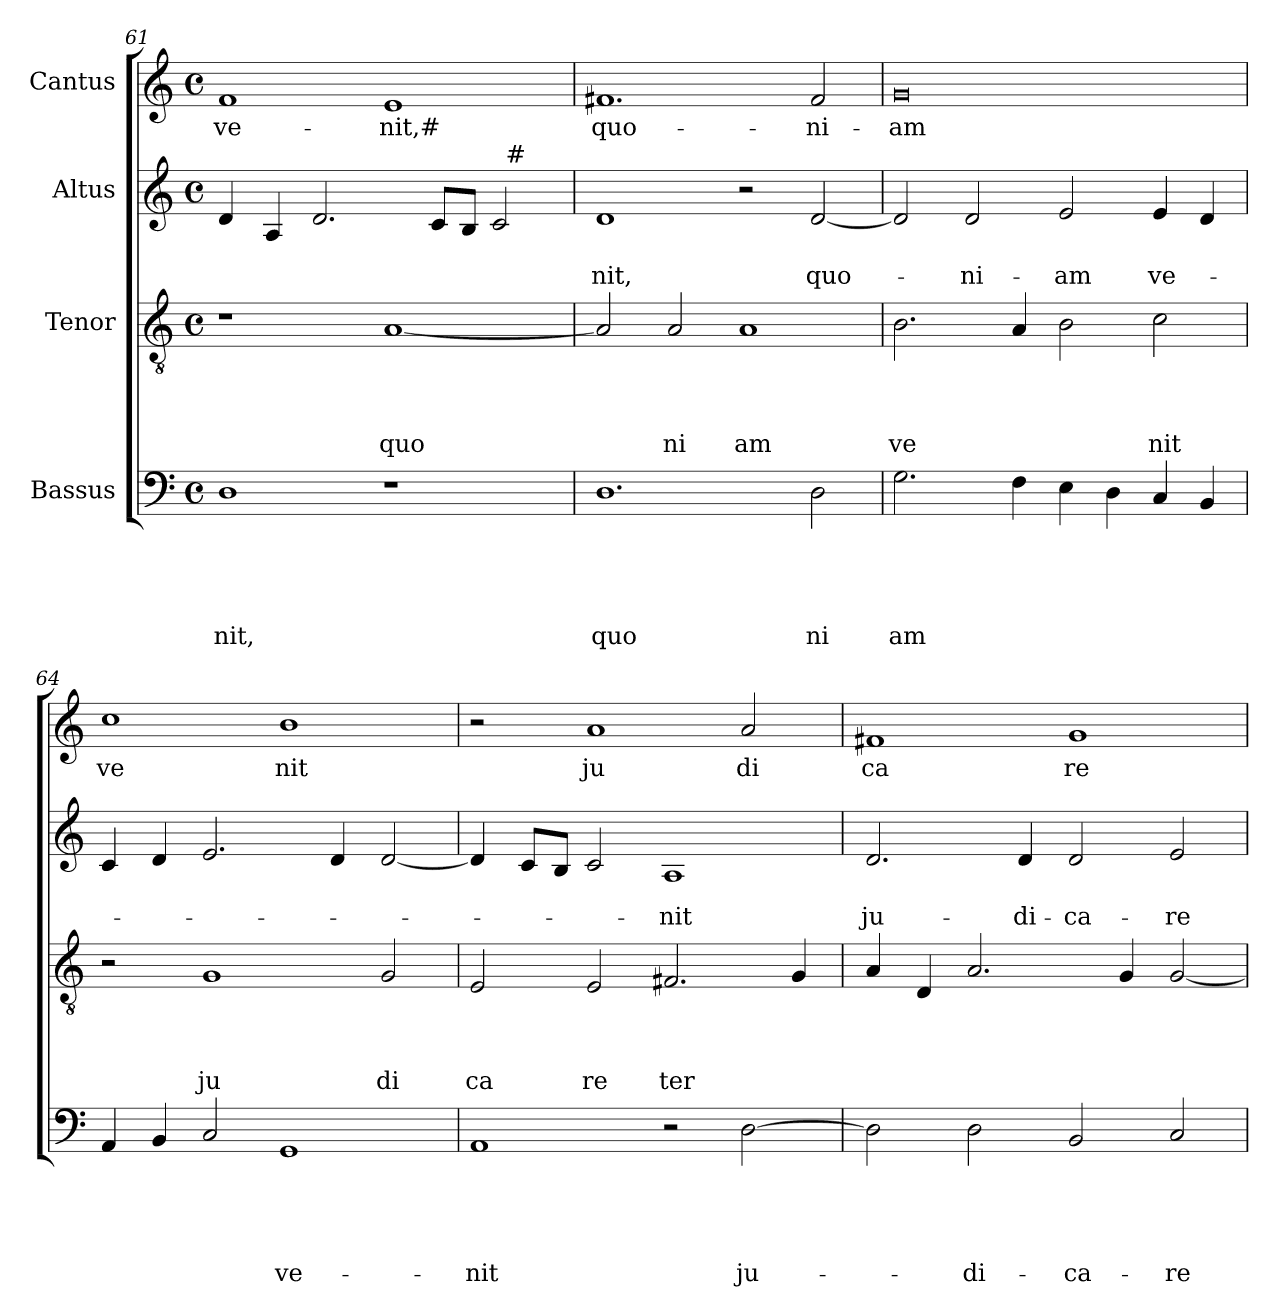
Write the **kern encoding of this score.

**kern	**text	**text	**text	**text	**text	**kern	**text	**text	**text	**text	**kern	**text	**text	**kern	**text
*part4	*part4	*part4	*part4	*part4	*part4	*part3	*part3	*part3	*part3	*part3	*part2	*part2	*part2	*part1	*part1
*staff4	*staff4	*staff4	*staff4	*staff4	*staff4	*staff3	*staff3	*staff3	*staff3	*staff3	*staff2	*staff2	*staff2	*staff1	*staff1
*I"Bassus	*	*	*	*	*	*I"Tenor	*	*	*	*	*I"Altus	*	*	*I"Cantus	*
*clefF4	*	*	*	*	*	*clefGv2	*	*	*	*	*clefG2	*	*	*clefG2	*
*k[]	*	*	*	*	*	*k[]	*	*	*	*	*k[]	*	*	*k[]	*
*C:	*	*	*	*	*	*C:	*	*	*	*	*C:	*	*	*C:	*
*M4/4	*	*	*	*	*	*M4/4	*	*	*	*	*M4/4	*	*	*M4/4	*
*met(c)	*	*	*	*	*	*met(c)	*	*	*	*	*met(c)	*	*	*met(c)	*
=61	=61	=61	=61	=61	=61	=61	=61	=61	=61	=61	=61	=61	=61	=61	=61
!	!	!	!	!	!LO:LY:b	!	!	!	!	!	!	!	!	!	!LO:LY:b
*	*	*	*	*	*	*	*	*	*	*	*^	*	*	*	*
1D	.	.	.	.	nit,	1r	.	.	.	.	4d/	1ryy	.	.	1f	ve-
.	.	.	.	.	.	.	.	.	.	.	4A/	.	.	.	.	.
.	.	.	.	.	.	.	.	.	.	.	2.d/	.	.	.	.	.
!	!	!	!	!	!	!	!	!	!	!LO:LY:b	!	!	!	!	!	!LO:LY:b
1r	.	.	.	.	.	[<1A	.	.	.	quo	.	2ryy	.	.	1e	-nit,#
.	.	.	.	.	.	.	.	.	.	.	8c/L	.	.	.	.	.
.	.	.	.	.	.	.	.	.	.	.	8B/J	.	.	.	.	.
.	.	.	.	.	.	.	.	.	.	.	2c/	32ryy	.	.	.	.
!	!	!	!	!	!	!	!	!	!	!	!	!LO:TX:a:t=#	!	!	!	!
.	.	.	.	.	.	.	.	.	.	.	.	4...ryy	.	.	.	.
=62	=62	=62	=62	=62	=62	=62	=62	=62	=62	=62	=62	=62	=62	=62	=62	=62
!	!	!	!	!	!LO:LY:b	!	!	!	!	!	!	!	!	!LO:LY:b	!	!LO:LY:b
*	*	*	*	*	*	*	*	*	*	*	*v	*v	*	*	*	*
1.D	.	.	.	.	quo	2A/]	.	.	.	.	1d	.	-nit,	1.f#X	quo-
!	!	!	!	!	!	!	!	!	!	!LO:LY:b	!	!	!	!	!
.	.	.	.	.	.	2A/	.	.	.	ni	.	.	.	.	.
!	!	!	!	!	!	!	!	!	!	!LO:LY:b	!	!	!	!	!
.	.	.	.	.	.	1A	.	.	.	am	2r	.	.	.	.
!	!	!	!	!	!LO:LY:b	!	!	!	!	!	!	!	!LO:LY:b	!	!LO:LY:b
2D\	.	.	.	.	ni	.	.	.	.	.	[<2d/	.	quo-	2f#/	-ni-
!!LO:LB:g=z
=63	=63	=63	=63	=63	=63	=63	=63	=63	=63	=63	=63	=63	=63	=63	=63
!	!	!	!	!	!LO:LY:b	!	!	!	!	!LO:LY:b	!	!	!	!	!LO:LY:b
2.G\	.	.	.	.	am	2.B\	.	.	.	ve	2d/]	.	.	0g	-am
!	!	!	!	!	!	!	!	!	!	!	!	!	!LO:LY:b	!	!
.	.	.	.	.	.	.	.	.	.	.	2d/	.	-ni-	.	.
4F\	.	.	.	.	.	4A/	.	.	.	.	.	.	.	.	.
!	!	!	!	!	!	!	!	!	!	!	!	!	!LO:LY:b	!	!
4E\	.	.	.	.	.	2B\	.	.	.	.	2e/	.	-am	.	.
4D\	.	.	.	.	.	.	.	.	.	.	.	.	.	.	.
!	!	!	!	!	!	!	!	!	!	!LO:LY:b	!	!	!LO:LY:b	!	!
4C/	.	.	.	.	.	2c\	.	.	.	nit	4e/	.	ve-	.	.
4BB/	.	.	.	.	.	.	.	.	.	.	4d/	.	.	.	.
=64	=64	=64	=64	=64	=64	=64	=64	=64	=64	=64	=64	=64	=64	=64	=64
!	!	!	!	!	!	!	!	!	!	!	!	!	!	!	!LO:LY:b
4AA/	.	.	.	.	.	2r	.	.	.	.	4c/	.	.	1cc	ve
4BB/	.	.	.	.	.	.	.	.	.	.	4d/	.	.	.	.
!	!	!	!	!	!	!	!	!	!	!LO:LY:b	!	!	!	!	!
2C/	.	.	.	.	.	1G	.	.	.	ju	2.e/	.	.	.	.
!	!	!	!	!	!LO:LY:b	!	!	!	!	!	!	!	!	!	!LO:LY:b
1GG	.	.	.	.	ve-	.	.	.	.	.	.	.	.	1b	nit
.	.	.	.	.	.	.	.	.	.	.	4d/	.	.	.	.
!	!	!	!	!	!	!	!	!	!	!LO:LY:b	!	!	!	!	!
.	.	.	.	.	.	2G/	.	.	.	di	[<2d/	.	.	.	.
=65	=65	=65	=65	=65	=65	=65	=65	=65	=65	=65	=65	=65	=65	=65	=65
!	!	!	!	!	!LO:LY:b	!	!	!	!	!LO:LY:b	!	!	!	!	!
1AA	.	.	.	.	-nit	2E/	.	.	.	ca	4d/]	.	.	2r	.
.	.	.	.	.	.	.	.	.	.	.	8c/L	.	.	.	.
.	.	.	.	.	.	.	.	.	.	.	8B/J	.	.	.	.
!	!	!	!	!	!	!	!	!	!	!LO:LY:b	!	!	!	!	!LO:LY:b
.	.	.	.	.	.	2E/	.	.	.	re	2c/	.	.	1a	ju
!	!	!	!	!	!	!	!	!	!	!LO:LY:b	!	!	!LO:LY:b	!	!
2r	.	.	.	.	.	2.F#X/	.	.	.	ter	1A	.	-nit	.	.
!	!	!	!	!	!LO:LY:b	!	!	!	!	!	!	!	!	!	!LO:LY:b
[>2D\	.	.	.	.	ju-	.	.	.	.	.	.	.	.	2a/	di
.	.	.	.	.	.	4G/	.	.	.	.	.	.	.	.	.
=66	=66	=66	=66	=66	=66	=66	=66	=66	=66	=66	=66	=66	=66	=66	=66
!	!	!	!	!	!	!	!	!	!	!	!	!	!LO:LY:b	!	!LO:LY:b
2D\]	.	.	.	.	.	4A/	.	.	.	.	2.d/	.	ju-	1f#X	ca
.	.	.	.	.	.	4D/	.	.	.	.	.	.	.	.	.
!	!	!	!	!	!LO:LY:b	!	!	!	!	!	!	!	!	!	!
2D\	.	.	.	.	-di-	2.A/	.	.	.	.	.	.	.	.	.
!	!	!	!	!	!	!	!	!	!	!	!	!	!LO:LY:b	!	!
.	.	.	.	.	.	.	.	.	.	.	4d/	.	-di-	.	.
!	!	!	!	!	!LO:LY:b	!	!	!	!	!	!	!	!LO:LY:b	!	!LO:LY:b
2BB/	.	.	.	.	-ca-	.	.	.	.	.	2d/	.	-ca-	1g	re
.	.	.	.	.	.	4G/	.	.	.	.	.	.	.	.	.
!	!	!	!	!	!LO:LY:b	!	!	!	!	!	!	!	!LO:LY:b	!	!
2C/	.	.	.	.	-re	[<2G/	.	.	.	.	2e/	.	-re	.	.
=	=	=	=	=	=	=	=	=	=	=	=	=	=	=	=
*-	*-	*-	*-	*-	*-	*-	*-	*-	*-	*-	*-	*-	*-	*-	*-
